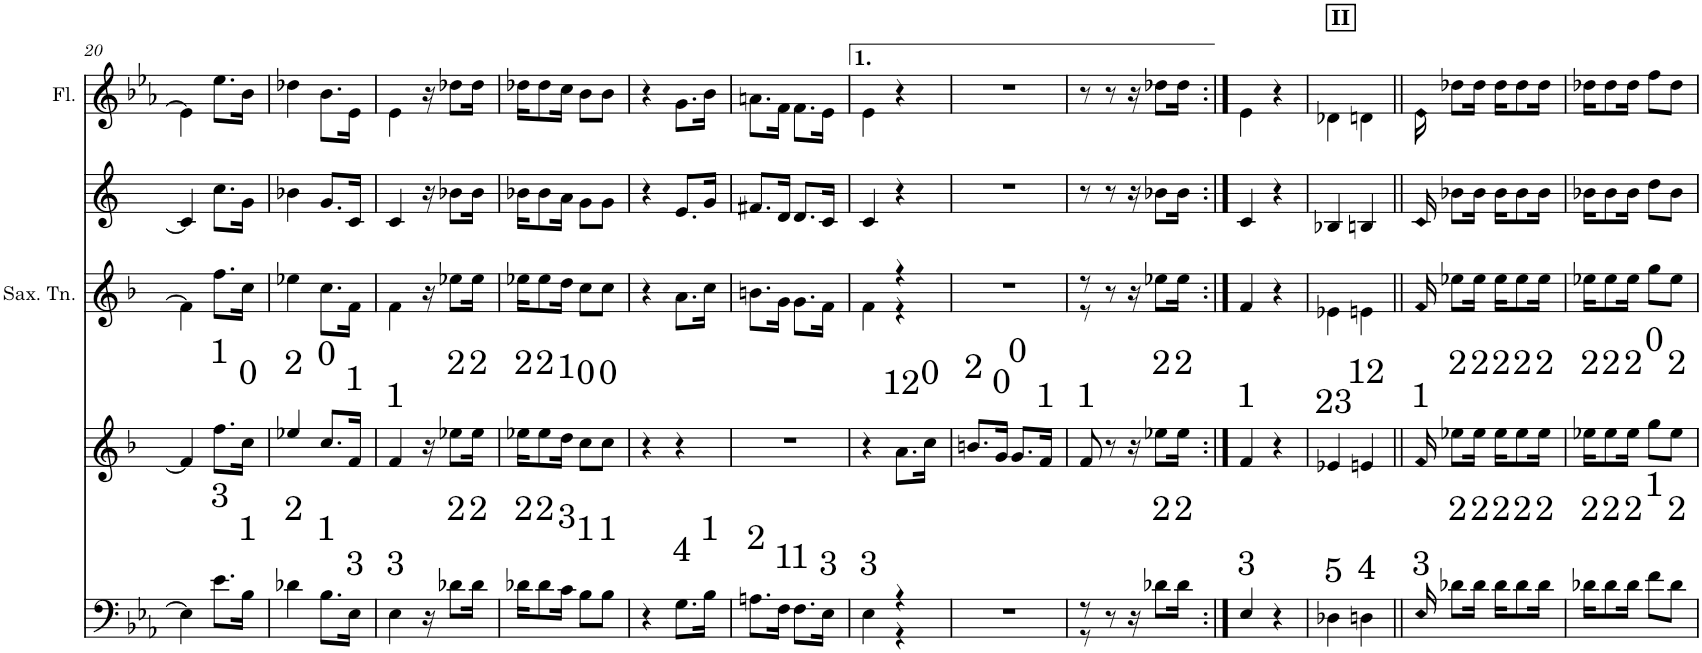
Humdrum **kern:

**kern	**kern	**kern	**kern	**kern
*part5	*part4	*part3	*part2	*part1
*staff5	*staff4	*staff3	*staff2	*staff1
*I"Tbn1	*I"BbSopr/Tpt	*I"Saxofone Tenor	*I"Eb	*I"Flauta Transversal
*	*I'Tpt	*I'Sax. Tn.	*	*I'Fl.
!!LO:PB:g=z
*clefF4	*clefG2	*clefG2	*clefG2	*clefG2
*	*Trd1c2	*Trd8c14	*Trd5c9	*
*k[b-e-a-]	*k[b-]	*k[b-]	*k[]	*k[b-e-a-]
*M2/4	*M2/4	*M2/4	*M2/4	*M2/4
=20	=20	=20	=20	=20
4E-\]	4f/]	4f\]	4c/]	4e-\]
8.e-\L	8.ff\L	8.ff\L	8.cc\L	8.ee-\L
16B-\Jk	16cc\Jk	16cc\Jk	16g\Jk	16b-\Jk
=21	=21	=21	=21	=21
4d-X\	4ee-X/	4ee-X\	4b-X\	4dd-X\
8.B-\L	8.cc/L	8.cc\L	8.g/L	8.b-\L
16E-\Jk	16f/Jk	16f\Jk	16c/Jk	16e-\Jk
=22	=22	=22	=22	=22
4E-\	4f/	4f\	4c/	4e-\
16r	16r	16r	16r	16r
8d-X\L	8ee-X\L	8ee-X\L	8b-X\L	8dd-X\L
16d-\Jk	16ee-\Jk	16ee-\Jk	16b-\Jk	16dd-\Jk
=23	=23	=23	=23	=23
16d-X\KL	16ee-X\KL	16ee-X\KL	16b-X\KL	16dd-X\KL
8d-\	8ee-\	8ee-\	8b-\	8dd-\
16c\Jk	16dd\Jk	16dd\Jk	16a\Jk	16cc\Jk
8B-\L	8cc\L	8cc\L	8g\L	8b-\L
8B-\J	8cc\J	8cc\J	8g\J	8b-\J
=24	=24	=24	=24	=24
4r	4r	4r	4r	4r
8.G\L	4r	8.a\L	8.e/L	8.g\L
16B-\Jk	.	16cc\Jk	16g/Jk	16b-\Jk
=25	=25	=25	=25	=25
8.An\L	2r	8.bn\L	8.f#X/L	8.an\L
16F\Jk	.	16g\Jk	16d/Jk	16f\Jk
8.F\L	.	8.g\L	8.d/L	8.f\L
16E-\Jk	.	16f\Jk	16c/Jk	16e-\Jk
=26	=26	=26	=26	=26
*^	*	*^	*	*
4E-\	4ryy	4r	4f\	4ryy	4c/	4e-\
4r	4r	8.a\L	4r	4r	4r	4r
.	.	16cc\Jk	.	.	.	.
*v	*v	*	*v	*v	*	*
=27	=27	=27	=27	=27
2r	8.bn/L	2r	2r	2r
.	16g/Jk	.	.	.
.	8.g/L	.	.	.
.	16f/Jk	.	.	.
=28	=28	=28	=28	=28
*^	*	*^	*	*
8r	8r	8f/	8r	8r	8r	8r
8r	4.ryy	8r	8r	4.ryy	8r	8r
16r	.	16r	16r	.	16r	16r
8d-X\L	.	8ee-X\L	8ee-X\L	.	8b-X\L	8dd-X\L
16d-\Jk	.	16ee-\Jk	16ee-\Jk	.	16b-\Jk	16dd-\Jk
*v	*v	*	*v	*v	*	*
=29:|!	=29:|!	=29:|!	=29:|!	=29:|!
4E-/	4f/	4f/	4c/	4e-\
4r	4r	4r	4r	4r
=30	=30	=30	=30	=30
4D-X\	4e-X/	4e-X\	4B-X/	4d-X\
4Dn\	4en/	4en\	4Bn/	4dn\
!!LO:REH:place=s1:a:B:cj:fs=11:t=II
=31||	=31||	=31||	=31||	=31||
!LO:N:head=diamond	!LO:N:head=diamond	!LO:N:head=diamond	!LO:N:head=diamond	!LO:N:head=diamond
16E-/	16f/	16f/	16c/	16e-\
8d-X\L	8ee-X\L	8ee-X\L	8b-X\L	8dd-X\L
16d-\Jk	16ee-\Jk	16ee-\Jk	16b-\Jk	16dd-\Jk
16d-\KL	16ee-\KL	16ee-\KL	16b-\KL	16dd-\KL
8d-\	8ee-\	8ee-\	8b-\	8dd-\
16d-\Jk	16ee-\Jk	16ee-\Jk	16b-\Jk	16dd-\Jk
=32	=32	=32	=32	=32
16d-X\KL	16ee-X\KL	16ee-X\KL	16b-X\KL	16dd-X\KL
8d-\	8ee-\	8ee-\	8b-\	8dd-\
16d-\Jk	16ee-\Jk	16ee-\Jk	16b-\Jk	16dd-\Jk
8f\L	8gg\L	8gg\L	8dd\L	8ff\L
8d-\J	8ee-\J	8ee-\J	8b-\J	8dd-\J
=	=	=	=	=
*-	*-	*-	*-	*-
